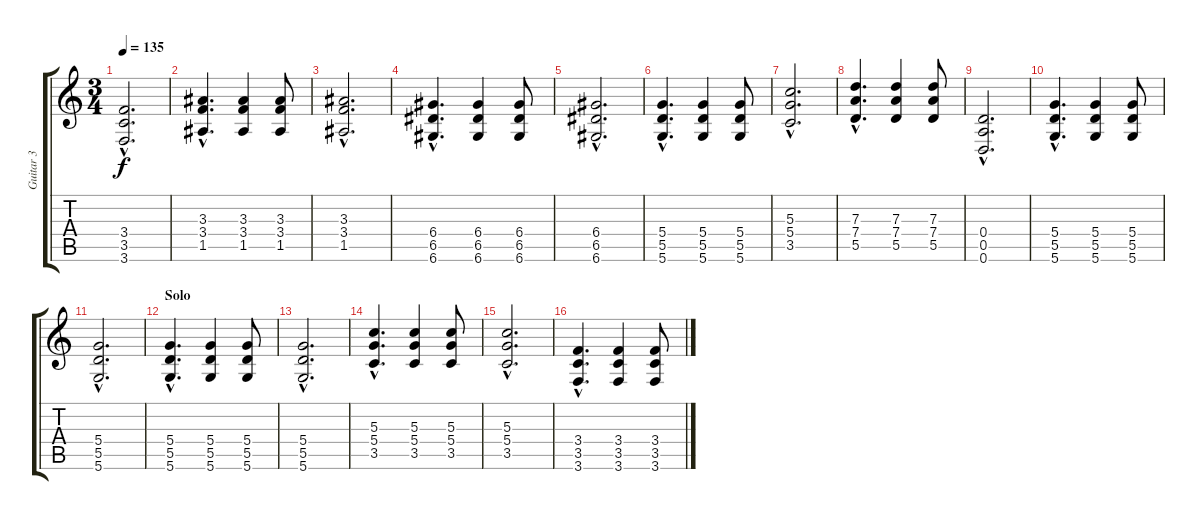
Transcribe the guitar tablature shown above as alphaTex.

\track ("Guitar 3" "Guitar 3") {instrument distortionguitar}
\staff {score tabs}
\tuning (E4 B3 G3 D3 A2 D2) {hide}
\ts (3 4)
\tempo 135
\clef g2
\ks c
(3.4{hac} 3.5{hac} 3.6{hac}).2{d dy f} |
(3.3{hac} 3.4{hac} 1.5{hac}).4{d} (3.3 3.4 1.5).4 (3.3 3.4 1.5).8 |
(3.3{hac} 3.4{hac} 1.5{hac}).2{d} |
(6.4{hac} 6.5{hac} 6.6{hac}).4{d} (6.4 6.5 6.6).4 (6.4 6.5 6.6).8 |
(6.4{hac} 6.5{hac} 6.6{hac}).2{d} |
(5.4{hac} 5.5{hac} 5.6{hac}).4{d} (5.4 5.5 5.6).4 (5.4 5.5 5.6).8 |
(5.3{hac} 5.4{hac} 3.5{hac}).2{d} |
(7.3{hac} 7.4{hac} 5.5{hac}).4{d} (7.3 7.4 5.5).4 (7.3 7.4 5.5).8 |
(0.4{hac} 0.5{hac} 0.6{hac}).2{d} |
(5.4{hac} 5.5{hac} 5.6{hac}).4{d} (5.4 5.5 5.6).4 (5.4 5.5 5.6).8 |
(5.4{hac} 5.5{hac} 5.6{hac}).2{d} |
\section ("" "Solo")
(5.4{hac} 5.5{hac} 5.6{hac}).4{d} (5.4 5.5 5.6).4 (5.4 5.5 5.6).8 |
(5.4{hac} 5.5{hac} 5.6{hac}).2{d} |
(5.3{hac} 5.4{hac} 3.5{hac}).4{d} (5.3 5.4 3.5).4 (5.3 5.4 3.5).8 |
(5.3{hac} 5.4{hac} 3.5{hac}).2{d} |
(3.4{hac} 3.5{hac} 3.6{hac}).4{d} (3.4 3.5 3.6).4 (3.4 3.5 3.6).8
